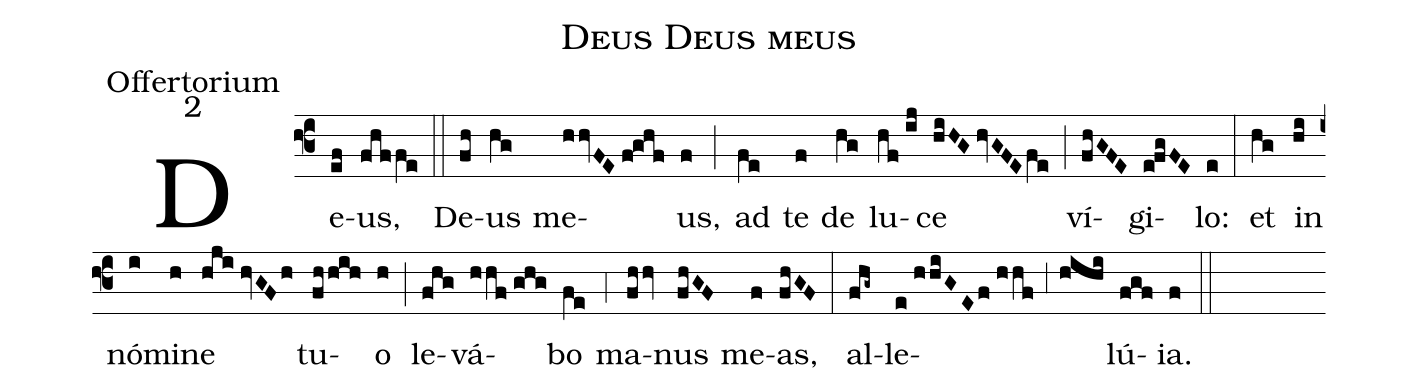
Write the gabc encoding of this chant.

name:Deus Deus meus;
office-part:Offertorium;
mode:2;
%%
(f3) De(ef)us,(fhffe) (::) De(fh)us(hg) me(hhvFE//f!ghf)us,(f) (;) ad(fe) te(f) de(hg) lu(hf//ij)ce(hiHG//hvGFE/fe) (;) ví(fhGFE)gi(e!fgFE)lo:(e) (:) et(hg) in(hi) nó(i)mi(h)ne(hji//hvGFh) tu(fhhih)o(h) (;) le(fhg)vá(hhf//ghg)bo(fe) (;4) ma(fhhv)nus(fhGF) me(f)as,(fhGF) (:) al(fhg~)le(e//hhiGE/f//hhf;3hihi)lú(fgf)ia.(f) (::)
